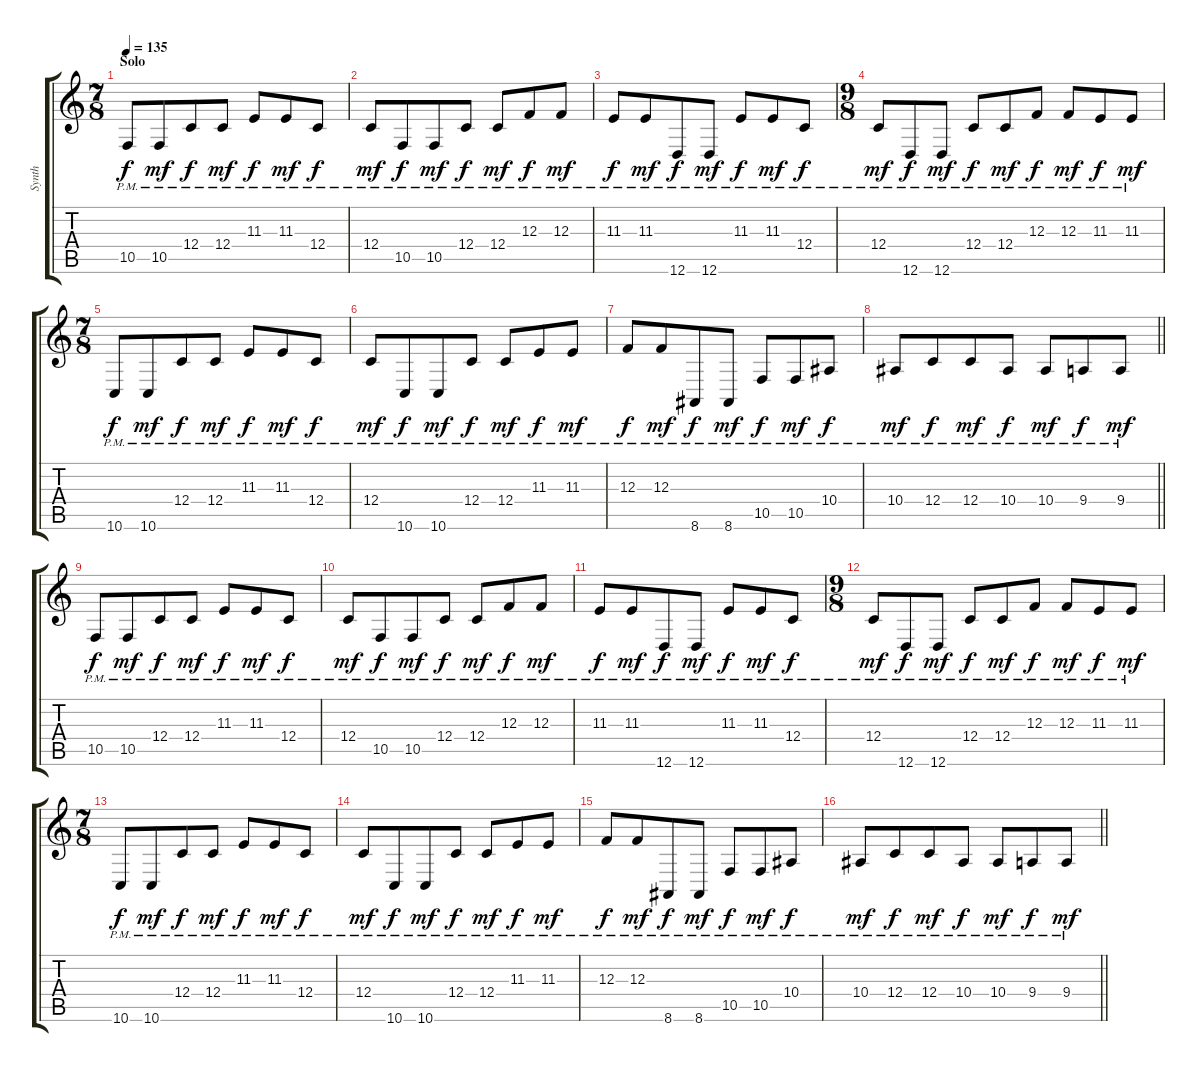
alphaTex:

\track ("Synth" "Synth") {instrument lead2sawtooth}
\staff {score tabs}
\tuning (D4 A3 F3 C3 G2 D2) {hide}
\ts (7 8)
\section ("" "Solo")
\tempo 135
\clef g2
\ks c
10.5{pm}.8{dy f} 10.5{pm}.8{dy mf} 12.4{pm}.8{dy f} 12.4{pm}.8{dy mf} 11.3{pm}.8{dy f} 11.3{pm}.8{dy mf} 12.4{pm}.8{dy f} |
12.4{pm}.8{dy mf} 10.5{pm}.8{dy f} 10.5{pm}.8{dy mf} 12.4{pm}.8{dy f} 12.4{pm}.8{dy mf} 12.3{pm}.8{dy f} 12.3{pm}.8{dy mf} |
11.3{pm}.8{dy f} 11.3{pm}.8{dy mf} 12.6{pm}.8{dy f} 12.6{pm}.8{dy mf} 11.3{pm}.8{dy f} 11.3{pm}.8{dy mf} 12.4{pm}.8{dy f} |
\ts (9 8)
12.4{pm}.8{dy mf} 12.6{pm}.8{dy f} 12.6{pm}.8{dy mf} 12.4{pm}.8{dy f} 12.4{pm}.8{dy mf} 12.3{pm}.8{dy f} 12.3{pm}.8{dy mf} 11.3{pm}.8{dy f} 11.3{pm}.8{dy mf} |
\ts (7 8)
10.6{pm}.8{dy f} 10.6{pm}.8{dy mf} 12.4{pm}.8{dy f} 12.4{pm}.8{dy mf} 11.3{pm}.8{dy f} 11.3{pm}.8{dy mf} 12.4{pm}.8{dy f} |
12.4{pm}.8{dy mf} 10.6{pm}.8{dy f} 10.6{pm}.8{dy mf} 12.4{pm}.8{dy f} 12.4{pm}.8{dy mf} 11.3{pm}.8{dy f} 11.3{pm}.8{dy mf} |
12.3{pm}.8{dy f} 12.3{pm}.8{dy mf} 8.6{pm}.8{dy f} 8.6{pm}.8{dy mf} 10.5{pm}.8{dy f} 10.5{pm}.8{dy mf} 10.4{pm}.8{dy f} |
\barLineRight lightlight
10.4{pm}.8{dy mf} 12.4{pm}.8{dy f} 12.4{pm}.8{dy mf} 10.4{pm}.8{dy f} 10.4{pm}.8{dy mf} 9.4{pm}.8{dy f} 9.4{pm}.8{dy mf} |
\section ("" "")
10.5{pm}.8{dy f} 10.5{pm}.8{dy mf} 12.4{pm}.8{dy f} 12.4{pm}.8{dy mf} 11.3{pm}.8{dy f} 11.3{pm}.8{dy mf} 12.4{pm}.8{dy f} |
12.4{pm}.8{dy mf} 10.5{pm}.8{dy f} 10.5{pm}.8{dy mf} 12.4{pm}.8{dy f} 12.4{pm}.8{dy mf} 12.3{pm}.8{dy f} 12.3{pm}.8{dy mf} |
11.3{pm}.8{dy f} 11.3{pm}.8{dy mf} 12.6{pm}.8{dy f} 12.6{pm}.8{dy mf} 11.3{pm}.8{dy f} 11.3{pm}.8{dy mf} 12.4{pm}.8{dy f} |
\ts (9 8)
12.4{pm}.8{dy mf} 12.6{pm}.8{dy f} 12.6{pm}.8{dy mf} 12.4{pm}.8{dy f} 12.4{pm}.8{dy mf} 12.3{pm}.8{dy f} 12.3{pm}.8{dy mf} 11.3{pm}.8{dy f} 11.3{pm}.8{dy mf} |
\ts (7 8)
10.6{pm}.8{dy f} 10.6{pm}.8{dy mf} 12.4{pm}.8{dy f} 12.4{pm}.8{dy mf} 11.3{pm}.8{dy f} 11.3{pm}.8{dy mf} 12.4{pm}.8{dy f} |
12.4{pm}.8{dy mf} 10.6{pm}.8{dy f} 10.6{pm}.8{dy mf} 12.4{pm}.8{dy f} 12.4{pm}.8{dy mf} 11.3{pm}.8{dy f} 11.3{pm}.8{dy mf} |
12.3{pm}.8{dy f} 12.3{pm}.8{dy mf} 8.6{pm}.8{dy f} 8.6{pm}.8{dy mf} 10.5{pm}.8{dy f} 10.5{pm}.8{dy mf} 10.4{pm}.8{dy f} |
\barLineRight lightlight
10.4{pm}.8{dy mf} 12.4{pm}.8{dy f} 12.4{pm}.8{dy mf} 10.4{pm}.8{dy f} 10.4{pm}.8{dy mf} 9.4{pm}.8{dy f} 9.4{pm}.8{dy mf}
